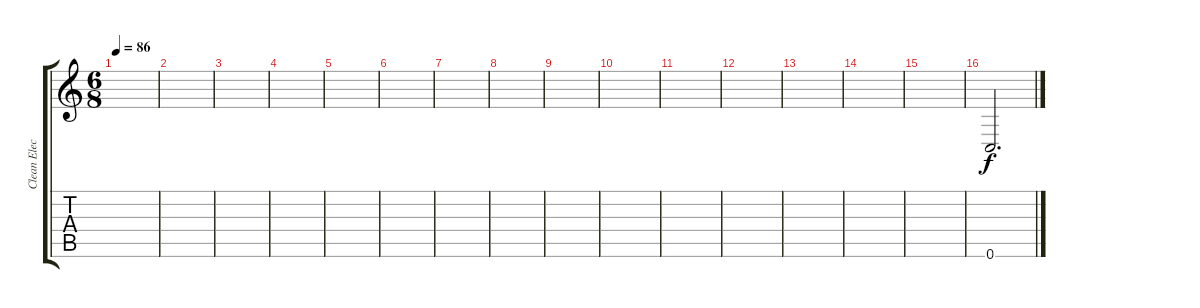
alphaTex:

\track ("Clean Electric" "Clean Elec") {instrument acousticguitarnylon bank 3}
\staff {score tabs}
\tuning (E4 C4 G3 C3 G2 C2) {hide}
\ts (6 8)
\tempo 86
\clef g2
\ks c
|
|
|
|
|
|
|
|
|
|
|
|
|
|
|
0.6.2{d}
